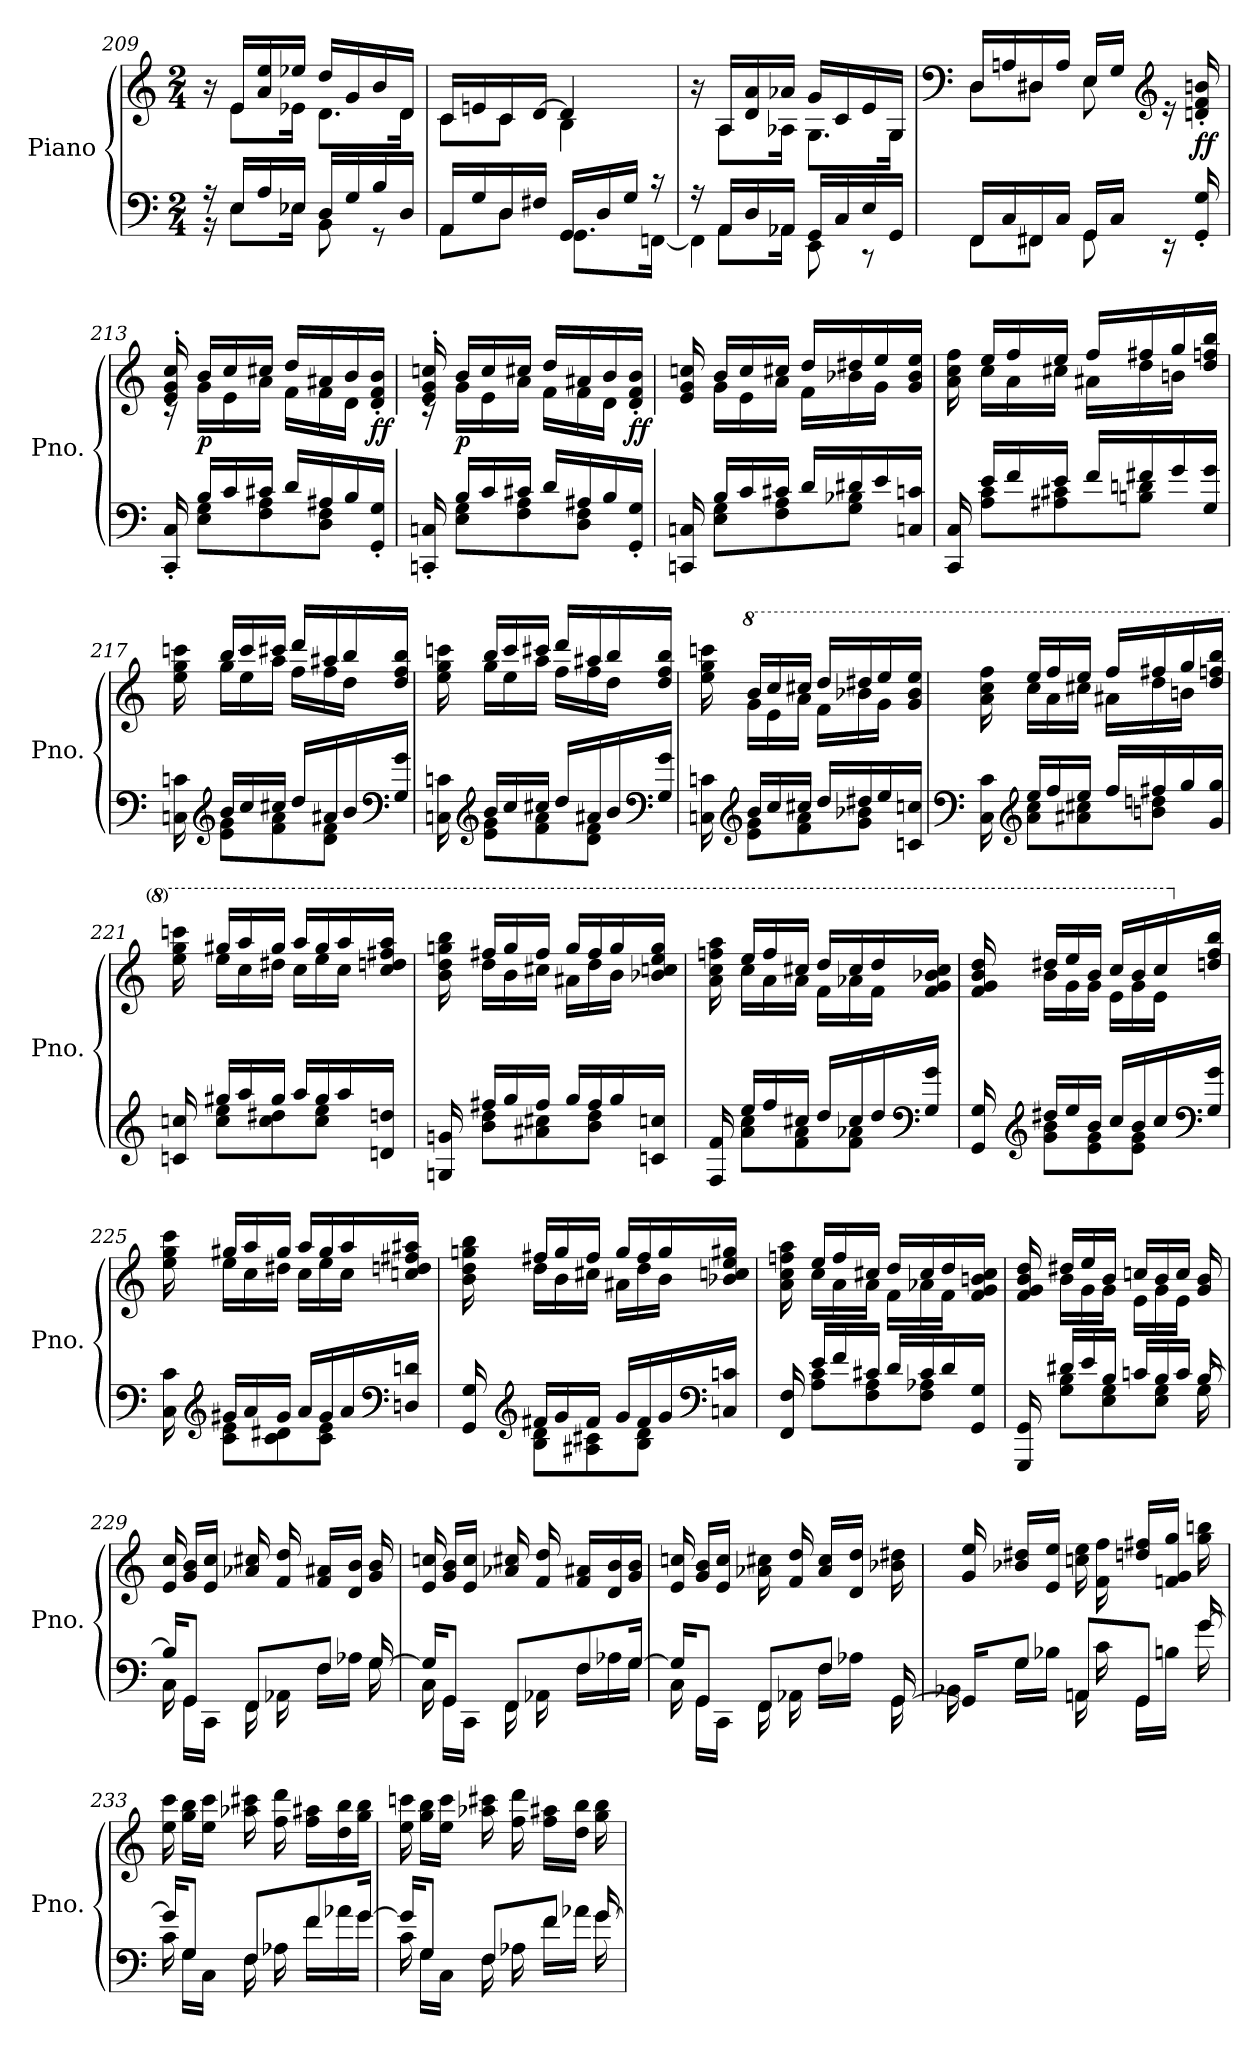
**kern	**kern	**dynam
*part1	*part1	*part1
*staff2	*staff1	*staff1/2
*I"Piano	*	*
*I'Pno.	*	*
*clefF4	*clefG2	*
*k[]	*k[]	*
*M2/4	*M2/4	*
=209	=209	=209
*^	*^	*
16r	16r	16r	16ryy	.
16E/LL	8E\L	16e/LL	8e\L	.
16A/	.	16a/ 16ee/	.	.
16E-X/JJ	16E-\Jk	16ee-X/JJ	16e-X\Jk	.
16D/LL	8BB\	16dd/LL	8.d\L	.
16G/	.	16g/	.	.
16B/	8r	16b/	.	.
16D/JJ	.	16d/JJ	16d\Jk	.
=210	=210	=210	=210	=210
16AA/LL	8AA\L	16c/LL	8c\L	.
16G/	.	16en/	.	.
16D/	8D\J	16c/	8c\J	.
16F#X/JJ	.	[16d/JJ	.	.
16GG/LL	8.GG\L	4d/]	4B\	.
16D/	.	.	.	.
16G/JJ	.	.	.	.
16r	[16FFn\Jk	.	.	.
!!LO:PB:g=z	!!
=211	=211	=211	=211	=211
*	*^	*	*	*
16r	16rGGyy	4FF\]	16r	16ryy	.
16AA/LL	8AA\L	.	16A/LL	8A\L	.
16D/	.	.	16d/ 16a/	.	.
16AA-X/JJ	16AA-\Jk	.	16a-X/JJ	16A-X\Jk	.
16GG/LL	8EE\	4ryy	16g/LL	8.G\L	.
16C/	.	.	16c/	.	.
16E/	8r	.	16e/	.	.
16GG/JJ	.	.	16G/JJ	16G\Jk	.
*v	*v	*v	*	*	*
=212	=212	=212	=212
*	*clefF4	*	*
*^	*	*	*
16FF/LL	8FF\L	16D/LL	8D\L	.
16C/	.	16An/	.	.
16FF#X/	8FF#\J	16D#X/	8D#\J	.
16C/JJ	.	16A/JJ	.	.
16GG/LL	8GG\	16E/LL	8E\	.
16C/JJ	.	16G/JJ	.	.
*	*	*clefG2	*	*
16rEE	8rEEyy	16re	8ryy	.
!	!	!	!	!LO:DY:b
16GG/' 16G/'	.	16dn/' 16f/' 16bn/'	.	ff
=213	=213	=213	=213	=213
16CC/' 16C/'	16rCCyy	16e/' 16g/' 16cc/'	16rc	.
!	!	!	!	!LO:DY:b
16B/LL	8E\ 8G\L	16b/LL	16g\LL	p
16c/	.	16cc/	16e\	.
16c#X/JJ	8F\ 8A\	16cc#X/JJ	16a\JJ	.
16d/LL	.	16dd/LL	16f\LL	.
16A#X/	8D\ 8F\J	16a#X/	16f\	.
16B/	.	16b/	16d\JJ	.
!	!	!	!	!LO:DY:b
16GG/' 16G/'JJ	16rCCyy	16d/' 16f/' 16b/'JJ	16reyy	ff
=214	=214	=214	=214	=214
16CCn/' 16Cn/'	16rCCyy	16e/' 16g/' 16ccn/'	16rc	.
!	!	!	!	!LO:DY:b
16B/LL	8E\ 8G\L	16b/LL	16g\LL	p
16c/	.	16cc/	16e\	.
16c#X/JJ	8F\ 8A\	16cc#X/JJ	16a\JJ	.
16d/LL	.	16dd/LL	16f\LL	.
16A#X/	8D\ 8F\J	16a#X/	16f\	.
16B/	.	16b/	16d\JJ	.
!	!	!	!	!LO:DY:b
16GG/' 16G/'JJ	16rCCyy	16d/' 16f/' 16b/'JJ	16reyy	ff
!!LO:LB:g=z	!!
=215	=215	=215	=215	=215
16CCn/ 16Cn/	16rCCyy	16e/ 16g/ 16ccn/	16reyy	.
16B/LL	8E\ 8G\L	16b/LL	16g\LL	.
16c/	.	16cc/	16e\	.
16c#X/JJ	8F\ 8A\	16cc#X/JJ	16a\JJ	.
16d/LL	.	16dd/LL	16f\LL	.
16d#X/	8G\ 8B-X\J	16dd#X/	16b-X\	.
16e/	.	16ee/	16g\JJ	.
16Cn/ 16cn/JJ	16rBByy	16g/ 16b-/ 16ee/JJ	16reyy	.
=216	=216	=216	=216	=216
16CC/ 16C/	16rCCyy	16a\ 16cc\ 16ff\	16rcyy	.
16e/LL	8A\ 8c\L	16ee/LL	16cc\LL	.
16f/	.	16ff/	16a\	.
16e/JJ	8A#X\ 8c#X\	16ee/JJ	16cc#X\JJ	.
16f/LL	.	16ff/LL	16a#X\LL	.
16f#X/	8Bn\ 8dn\J	16ff#X/	16dd\	.
16g/	.	16gg/	16bn\JJ	.
16G/ 16g/JJ	16rGGyy	16dd/ 16ffn/ 16bb/JJ	16reyy	.
=217	=217	=217	=217	=217
16Cn\ 16cn\	16rCCyy	16ee\ 16gg\ 16cccn\	16rgyy	.
*clefG2	*	*	*	*
16b/LL	8e\ 8g\L	16bb/LL	16gg\LL	.
16cc/	.	16ccc/	16ee\	.
16cc#X/JJ	8f\ 8a\	16ccc#X/JJ	16aa\JJ	.
16dd/LL	.	16ddd/LL	16ff\LL	.
16a#X/	8d\ 8f\J	16aa#X/	16ff\	.
16b/	.	16bb/	16dd\JJ	.
*clefF4	*	*	*	*
16G/ 16g/JJ	16ryy	16dd/ 16ff/ 16bb/JJ	16ryy	.
!!LO:LB:g=z	!!
=218	=218	=218	=218	=218
16Cn\ 16cn\	16rCCyy	16ee\ 16gg\ 16cccn\	16rgyy	.
*clefG2	*	*	*	*
16b/LL	8e\ 8g\L	16bb/LL	16gg\LL	.
16cc/	.	16ccc/	16ee\	.
16cc#X/JJ	8f\ 8a\	16ccc#X/JJ	16aa\JJ	.
16dd/LL	.	16ddd/LL	16ff\LL	.
16a#X/	8d\ 8f\J	16aa#X/	16ff\	.
16b/	.	16bb/	16dd\JJ	.
*clefF4	*	*	*	*
16G/ 16g/JJ	16ryy	16dd/ 16ff/ 16bb/JJ	16ryy	.
=219	=219	=219	=219	=219
16Cn\ 16cn\	16rEEEEyy	16ee\ 16gg\ 16cccn\	16reyy	.
*clefG2	*	*	*	*
*	*	*8va	*	*
16b/LL	8e\ 8g\L	16bb/LL	16gg\LL	.
16cc/	.	16ccc/	16ee\	.
16cc#X/JJ	8f\ 8a\	16ccc#X/JJ	16aa\JJ	.
16dd/LL	.	16ddd/LL	16ff\LL	.
16dd#X/	8g\ 8b-X\J	16ddd#X/	16bb-X\	.
16ee/	.	16eee/	16gg\JJ	.
16cn/ 16ccn/JJ	16rAyy	16gg/ 16bb-/ 16eee/JJ	16reyy	.
=220	=220	=220	=220	=220
*clefF4	*	*	*	*
16C\ 16c\	16rBBBByy	16aa\ 16ccc\ 16fff\	16rcyy	.
*clefG2	*	*	*	*
16ee/LL	8a\ 8cc\L	16eee/LL	16ccc\LL	.
16ff/	.	16fff/	16aa\	.
16ee/JJ	8a#X\ 8cc#X\	16eee/JJ	16ccc#X\JJ	.
16ff/LL	.	16fff/LL	16aa#X\LL	.
16ff#X/	8bn\ 8ddn\J	16fff#X/	16ddd\	.
16gg/	.	16ggg/	16bbn\JJ	.
16g/ 16gg/JJ	16reyy	16ddd/ 16fffn/ 16bbb/JJ	16reyy	.
!!LO:LB:g=z	!!
=221	=221	=221	=221	=221
16cn/ 16ccn/	16rAyy	16eee\ 16ggg\ 16ccccn\	16rgyy	.
16gg#X/LL	8cc\ 8ee\L	16ggg#X/LL	16eee\LL	.
16aa/	.	16aaa/	16ccc\	.
16gg#/JJ	8cc\ 8dd#X\	16ggg#/JJ	16ddd#X\JJ	.
16aa/LL	.	16aaa/LL	16ccc\LL	.
16gg#/	8cc\ 8ee\J	16ggg#/	16eee\	.
16aa/	.	16aaa/	16ccc\JJ	.
16dn/ 16ddn/JJ	16rAyy	16ccc/ 16dddn/ 16fff#X/ 16aaa/JJ	16reyy	.
=222	=222	=222	=222	=222
16Gn/ 16gn/	16rFyy	16bb\ 16ddd\ 16gggn\ 16bbb\	16rcyy	.
16ff#X/LL	8b\ 8dd\L	16fff#X/LL	16ddd\LL	.
16gg/	.	16ggg/	16bb\	.
16ff#/JJ	8a#X\ 8cc#X\	16fff#/JJ	16ccc#X\JJ	.
16gg/LL	.	16ggg/LL	16aa#X\LL	.
16ff#/	8b\ 8dd\J	16fff#/	16ddd\	.
16gg/	.	16ggg/	16bb\JJ	.
16cn/ 16ccn/JJ	16rAyy	16bb-X/ 16cccn/ 16eee/ 16ggg/JJ	16reyy	.
=223	=223	=223	=223	=223
16F/ 16f/	16rffyy	16aa\ 16ccc\ 16fffn\ 16aaa\	16rcyy	.
16ee/LL	8a\ 8cc\L	16eee/LL	16ccc\LL	.
16ff/	.	16fff/	16aa\	.
16cc#X/JJ	8f\ 8a\	16ccc#X/JJ	16aa\JJ	.
16dd/LL	.	16ddd/LL	16ff\LL	.
16cc#/	8f\ 8a-X\J	16ccc#/	16aa-X\	.
16dd/	.	16ddd/	16ff\JJ	.
*clefF4	*	*	*	*
16G/ 16g/JJ	16rEEyy	16ff/ 16gg/ 16bb-X/ 16ccc#/JJ	16reyy	.
=224	=224	=224	=224	=224
16GG/ 16G/	16rGGyy	16ff/ 16gg/ 16bb/ 16ddd/	16reyy	.
*clefG2	*	*	*	*
16dd#X/LL	8g\ 8b\L	16ddd#X/LL	16bb\LL	.
16ee/	.	16eee/	16gg\	.
16b/JJ	8e\ 8g\	16bb/JJ	16gg\JJ	.
16cc/LL	.	16ccc/LL	16ee\LL	.
16b/	8e\ 8g\J	16bb/	16gg\	.
16cc/	.	16ccc/	16ee\JJ	.
*clefF4	*	*	*	*
*	*	*X8va	*	*
16G/ 16g/JJ	16rCCyy	16ddn/ 16ff/ 16bb/JJ	16reyy	.
!!LO:PB:g=z	!!
=225	=225	=225	=225	=225
16C\ 16c\	16rGGyy	16ee\ 16gg\ 16ccc\	16reyy	.
*clefG2	*	*	*	*
16g#X/LL	8c\ 8e\L	16gg#X/LL	16ee\LL	.
16a/	.	16aa/	16cc\	.
16g#/JJ	8c\ 8d#X\	16gg#/JJ	16dd#X\JJ	.
16a/LL	.	16aa/LL	16cc\LL	.
16g#/	8c\ 8e\J	16gg#/	16ee\	.
16a/	.	16aa/	16cc\JJ	.
*clefF4	*	*	*	*
16Dn/ 16dn/JJ	16rGGyy	16ccn/ 16ddn/ 16ff#X/ 16aa#X/JJ	16reyy	.
=226	=226	=226	=226	=226
16GG/ 16G/	16rEEyy	16b\ 16dd\ 16ggn\ 16bb\	16reyy	.
*clefG2	*	*	*	*
16f#X/LL	8B\ 8d\L	16ff#X/LL	16dd\LL	.
16g/	.	16gg/	16b\	.
16f#/JJ	8A#X\ 8c#X\	16ff#/JJ	16cc#X\JJ	.
16g/LL	.	16gg/LL	16a#X\LL	.
16f#/	8B\ 8d\J	16ff#/	16dd\	.
16g/	.	16gg/	16b\JJ	.
*clefF4	*	*	*	*
16Cn/ 16cn/JJ	16rGGyy	16b-X/ 16ccn/ 16ee/ 16gg#X/JJ	16reyy	.
=227	=227	=227	=227	=227
16FF/ 16F/	16rGGyy	16a\ 16cc\ 16ffn\ 16aa\	16reyy	.
16e/LL	8A\ 8c\L	16ee/LL	16cc\LL	.
16f/	.	16ff/	16a\	.
16c#X/JJ	8F\ 8A\	16cc#X/JJ	16a\JJ	.
16d/LL	.	16dd/LL	16f\LL	.
16c#/	8F\ 8A-X\J	16cc#/	16a-X\	.
16d/	.	16dd/	16f\JJ	.
16GG/ 16G/JJ	16rGGyy	16f/ 16g/ 16bn/ 16cc#/JJ	16rcyy	.
!!LO:LB:g=z	!!
=228	=228	=228	=228	=228
16GGG/ 16GG/	16rAAAyy	16f/ 16g/ 16b/ 16dd/	16reyy	.
16d#X/LL	8G\ 8B\L	16dd#X/LL	16b\LL	.
16e/	.	16ee/	16g\	.
16B/JJ	8E\ 8G\	16b/JJ	16g\JJ	.
16cn/LL	.	16ccn/LL	16e\LL	.
16B/	8E\ 8G\J	16b/	16g\	.
16c/JJ	.	16cc/JJ	16e\JJ	.
[16B/	16G\	16g/ 16b/	16reyy	.
=229	=229	=229	=229	=229
16B/KL]	16C\	16e/ 16cc/	4..ryy	.
8GG/J	16GG\LL	16g/ 16b/LL	.	.
.	16CC\JJ	16e/ 16cc/JJ	.	.
8FF/L	16FF\	16a-X/ 16cc#X/	.	.
.	16AA-X\	16f/ 16dd/	.	.
8F/J	16F\LL	16f/ 16a#X/LL	.	.
.	16A-X\JJ	16d/ 16b/JJ	.	.
[16G/	16G\	16g/ 16b/	16rAyy	.
=230	=230	=230	=230	=230
16G/KL]	16C\	16e/ 16ccn/	4..ryy	.
8GG/J	16GG\LL	16g/ 16b/LL	.	.
.	16CC\JJ	16e/ 16cc/JJ	.	.
8FF/L	16FF\	16a-X/ 16cc#X/	.	.
.	16AA-X\	16f/ 16dd/	.	.
8F/	16F\LL	16f/ 16a#X/LL	.	.
.	16A-X\	16d/ 16b/	.	.
[16G/Jk	16G\JJ	16g/ 16b/JJ	16rcyy	.
*	*	*v	*v	*
!!LO:LB:g=z
=231	=231	=231	=231
16G/KL]	16C\	16e/ 16ccn/	.
8GG/J	16GG\LL	16g/ 16b/LL	.
.	16CC\JJ	16e/ 16cc/JJ	.
8FF/L	16FF\	16a-X\ 16cc#X\	.
.	16AA-X\	16f/ 16dd/	.
8F/J	16F\LL	16a-/ 16cc#/LL	.
.	16A-X\JJ	16d/ 16dd/JJ	.
[16GG/	16GG\	16b-X\ 16dd#X\	.
=232	=232	=232	=232
16GG/KL]	16BB-X\	16g/ 16ee/	.
8G/J	16G\LL	16b-X/ 16dd#X/LL	.
.	16B-X\JJ	16e/ 16ee/JJ	.
8AAn/L	16AA\	16ccn\ 16ee\	.
.	16c\	16f\ 16ff\	.
8GG/J	16GG\LL	16ddn/ 16ff#X/LL	.
.	16Bn\JJ	16fn/ 16g/ 16gg/JJ	.
[16g/	16g\	16gg\ 16bbn\	.
=233	=233	=233	=233
16g/KL]	16c\	16ee\ 16ccc\	.
8G/J	16G\LL	16gg\ 16bb\LL	.
.	16C\JJ	16ee\ 16ccc\JJ	.
8F/L	16F\	16aa-X\ 16ccc#X\	.
.	16A-X\	16ff\ 16ddd\	.
8f/	16f\LL	16ff\ 16aa#X\LL	.
.	16a-X\	16dd\ 16bb\	.
[16g/Jk	16g\JJ	16gg\ 16bb\JJ	.
!!LO:LB:g=z
=234	=234	=234	=234
16g/KL]	16c\	16ee\ 16cccn\	.
8G/J	16G\LL	16gg\ 16bb\LL	.
.	16C\JJ	16ee\ 16ccc\JJ	.
8F/L	16F\	16aa-X\ 16ccc#X\	.
.	16A-X\	16ff\ 16ddd\	.
8f/J	16f\LL	16ff\ 16aa#X\LL	.
.	16a-X\JJ	16dd\ 16bb\JJ	.
[16g/	16g\	16gg\ 16bb\	.
*v	*v	*	*
=	=	=
*-	*-	*-
